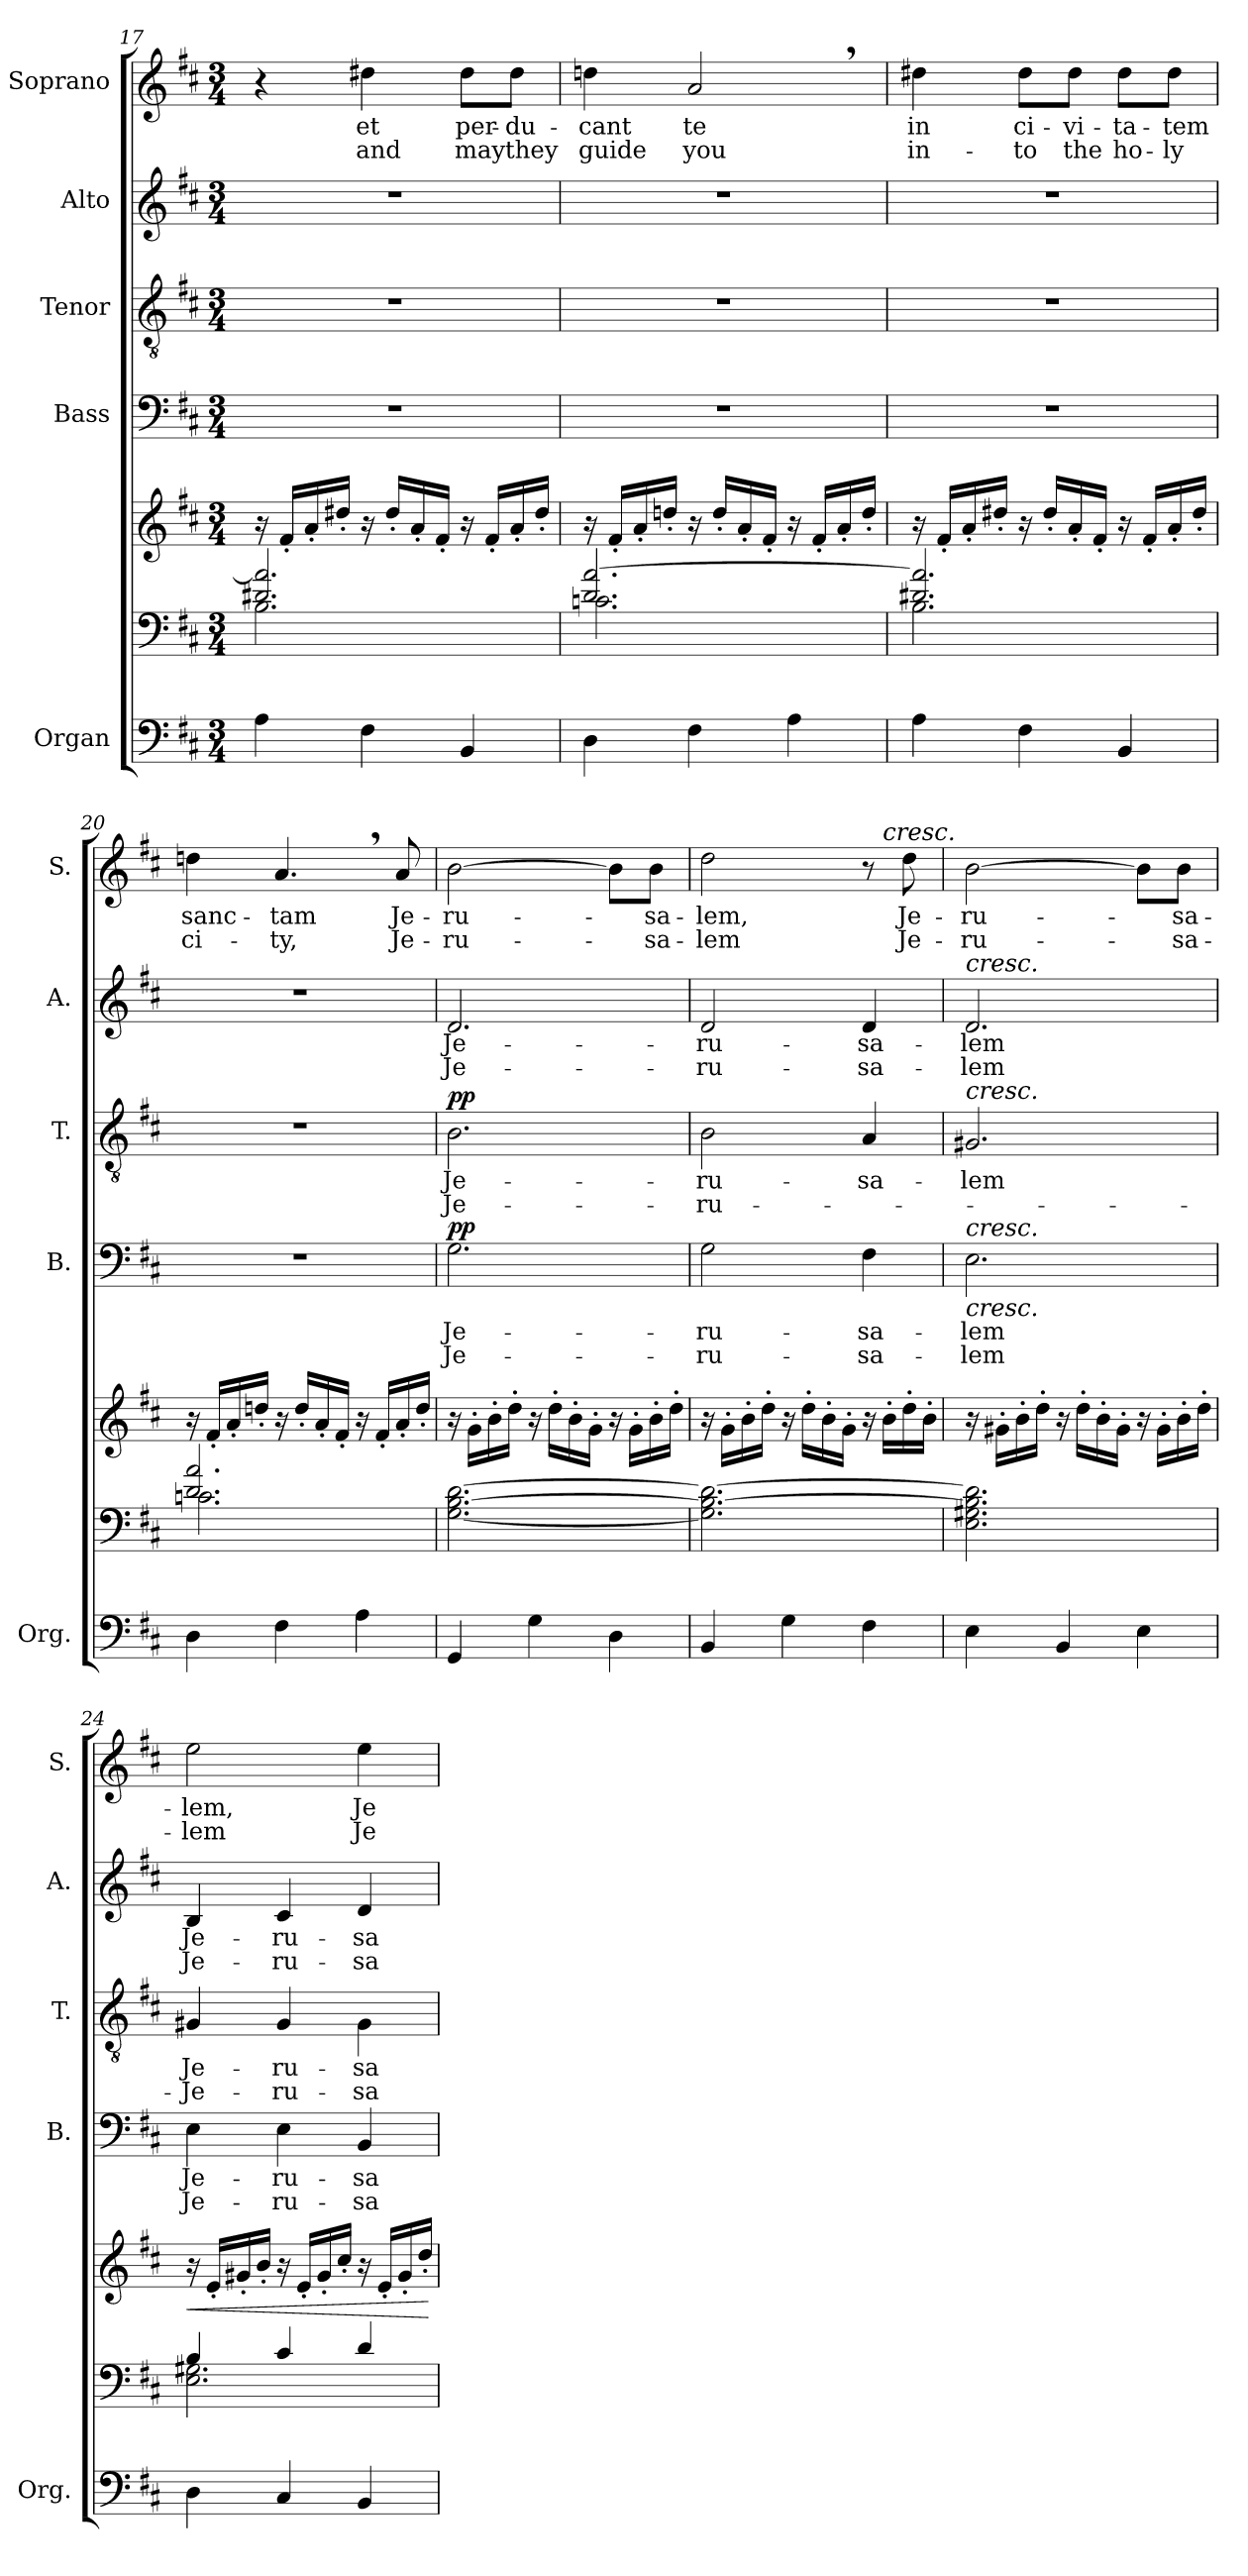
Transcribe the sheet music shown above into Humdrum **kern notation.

**kern	**kern	**kern	**dynam	**kern	**text	**text	**dynam	**kern	**text	**text	**dynam	**kern	**text	**text	**kern	**text	**text
*part5	*part5	*part5	*part5	*part4	*part4	*part4	*part4	*part3	*part3	*part3	*part3	*part2	*part2	*part2	*part1	*part1	*part1
*staff7	*staff6	*staff5	*staff5/6/7	*staff4	*staff4	*staff4	*staff4	*staff3	*staff3	*staff3	*staff3	*staff2	*staff2	*staff2	*staff1	*staff1	*staff1
*I"Organ	*	*	*	*I"Bass	*	*	*	*I"Tenor	*	*	*	*I"Alto	*	*	*I"Soprano	*	*
*I'Org.	*	*	*	*I'B.	*	*	*	*I'T.	*	*	*	*I'A.	*	*	*I'S.	*	*
!!LO:LB:g=z
*clefF4	*clefF4	*clefG2	*	*clefF4	*	*	*	*clefGv2	*	*	*	*clefG2	*	*	*clefG2	*	*
*k[f#c#]	*k[f#c#]	*k[f#c#]	*	*k[f#c#]	*	*	*	*k[f#c#]	*	*	*	*k[f#c#]	*	*	*k[f#c#]	*	*
*D:	*D:	*D:	*	*D:	*	*	*	*D:	*	*	*	*D:	*	*	*D:	*	*
*M3/4	*M3/4	*M3/4	*	*M3/4	*	*	*	*M3/4	*	*	*	*M3/4	*	*	*M3/4	*	*
=17	=17	=17	=17	=17	=17	=17	=17	=17	=17	=17	=17	=17	=17	=17	=17	=17	=17
*	*^	*	*	*	*	*	*	*	*	*	*	*	*	*	*	*	*
4A\	2.d#X/ 2.a/]	2.B\	16r	.	2.r	.	.	.	2.r	.	.	.	2.r	.	.	4r	.	.
.	.	.	16f#'/LL	.	.	.	.	.	.	.	.	.	.	.	.	.	.	.
.	.	.	16a'/	.	.	.	.	.	.	.	.	.	.	.	.	.	.	.
.	.	.	16dd#X'/JJ	.	.	.	.	.	.	.	.	.	.	.	.	.	.	.
!	!	!	!	!	!	!	!	!	!	!	!	!	!	!	!	!	!LO:LY:b	!LO:LY:b
4F#\	.	.	16r	.	.	.	.	.	.	.	.	.	.	.	.	4dd#X\	et	and
.	.	.	16dd#'/LL	.	.	.	.	.	.	.	.	.	.	.	.	.	.	.
.	.	.	16a'/	.	.	.	.	.	.	.	.	.	.	.	.	.	.	.
.	.	.	16f#'/JJ	.	.	.	.	.	.	.	.	.	.	.	.	.	.	.
!	!	!	!	!	!	!	!	!	!	!	!	!	!	!	!	!	!LO:LY:b	!LO:LY:b
4BB/	.	.	16r	.	.	.	.	.	.	.	.	.	.	.	.	8dd#\L	per-	may
.	.	.	16f#'/LL	.	.	.	.	.	.	.	.	.	.	.	.	.	.	.
!	!	!	!	!	!	!	!	!	!	!	!	!	!	!	!	!	!LO:LY:b	!LO:LY:b
.	.	.	16a'/	.	.	.	.	.	.	.	.	.	.	.	.	8dd#\J	-du-	they
.	.	.	16dd#'/JJ	.	.	.	.	.	.	.	.	.	.	.	.	.	.	.
=18	=18	=18	=18	=18	=18	=18	=18	=18	=18	=18	=18	=18	=18	=18	=18	=18	=18	=18
!	!	!	!	!	!	!	!	!	!	!	!	!	!	!	!	!	!LO:LY:b	!LO:LY:b
4D\	2.d/ [2.a/	2.cn\	16r	.	2.r	.	.	.	2.r	.	.	.	2.r	.	.	4ddn\	-cant	guide
.	.	.	16f#'/LL	.	.	.	.	.	.	.	.	.	.	.	.	.	.	.
.	.	.	16a'/	.	.	.	.	.	.	.	.	.	.	.	.	.	.	.
.	.	.	16ddn'/JJ	.	.	.	.	.	.	.	.	.	.	.	.	.	.	.
!	!	!	!	!	!	!	!	!	!	!	!	!	!	!	!	!	!LO:LY:b	!LO:LY:b
4F#\	.	.	16r	.	.	.	.	.	.	.	.	.	.	.	.	2a,/	te	you
.	.	.	16dd'/LL	.	.	.	.	.	.	.	.	.	.	.	.	.	.	.
.	.	.	16a'/	.	.	.	.	.	.	.	.	.	.	.	.	.	.	.
.	.	.	16f#'/JJ	.	.	.	.	.	.	.	.	.	.	.	.	.	.	.
4A\	.	.	16r	.	.	.	.	.	.	.	.	.	.	.	.	.	.	.
.	.	.	16f#'/LL	.	.	.	.	.	.	.	.	.	.	.	.	.	.	.
.	.	.	16a'/	.	.	.	.	.	.	.	.	.	.	.	.	.	.	.
.	.	.	16dd'/JJ	.	.	.	.	.	.	.	.	.	.	.	.	.	.	.
=19	=19	=19	=19	=19	=19	=19	=19	=19	=19	=19	=19	=19	=19	=19	=19	=19	=19	=19
!	!	!	!	!	!	!	!	!	!	!	!	!	!	!	!	!	!LO:LY:b	!LO:LY:b
4A\	2.d#X/ 2.a/]	2.B\	16r	.	2.r	.	.	.	2.r	.	.	.	2.r	.	.	4dd#X\	in	in-
.	.	.	16f#'/LL	.	.	.	.	.	.	.	.	.	.	.	.	.	.	.
.	.	.	16a'/	.	.	.	.	.	.	.	.	.	.	.	.	.	.	.
.	.	.	16dd#X'/JJ	.	.	.	.	.	.	.	.	.	.	.	.	.	.	.
!	!	!	!	!	!	!	!	!	!	!	!	!	!	!	!	!	!LO:LY:b	!LO:LY:b
4F#\	.	.	16r	.	.	.	.	.	.	.	.	.	.	.	.	8dd#\L	ci-	-to
.	.	.	16dd#'/LL	.	.	.	.	.	.	.	.	.	.	.	.	.	.	.
!	!	!	!	!	!	!	!	!	!	!	!	!	!	!	!	!	!LO:LY:b	!LO:LY:b
.	.	.	16a'/	.	.	.	.	.	.	.	.	.	.	.	.	8dd#\J	-vi-	the
.	.	.	16f#'/JJ	.	.	.	.	.	.	.	.	.	.	.	.	.	.	.
!	!	!	!	!	!	!	!	!	!	!	!	!	!	!	!	!	!LO:LY:b	!LO:LY:b
4BB/	.	.	16r	.	.	.	.	.	.	.	.	.	.	.	.	8dd#\L	-ta-	ho-
.	.	.	16f#'/LL	.	.	.	.	.	.	.	.	.	.	.	.	.	.	.
!	!	!	!	!	!	!	!	!	!	!	!	!	!	!	!	!	!LO:LY:b	!LO:LY:b
.	.	.	16a'/	.	.	.	.	.	.	.	.	.	.	.	.	8dd#\J	-tem	-ly
.	.	.	16dd#'/JJ	.	.	.	.	.	.	.	.	.	.	.	.	.	.	.
=20	=20	=20	=20	=20	=20	=20	=20	=20	=20	=20	=20	=20	=20	=20	=20	=20	=20	=20
!	!	!	!	!	!	!	!	!	!	!	!	!	!	!	!	!	!LO:LY:b	!LO:LY:b
4D\	2.d/ 2.a/	2.cn\	16r	.	2.r	.	.	.	2.r	.	.	.	2.r	.	.	4ddn\	sanc-	ci-
.	.	.	16f#'/LL	.	.	.	.	.	.	.	.	.	.	.	.	.	.	.
.	.	.	16a'/	.	.	.	.	.	.	.	.	.	.	.	.	.	.	.
.	.	.	16ddn'/JJ	.	.	.	.	.	.	.	.	.	.	.	.	.	.	.
!	!	!	!	!	!	!	!	!	!	!	!	!	!	!	!	!	!LO:LY:b	!LO:LY:b
4F#\	.	.	16r	.	.	.	.	.	.	.	.	.	.	.	.	4.a,/	-tam	-ty,
.	.	.	16dd'/LL	.	.	.	.	.	.	.	.	.	.	.	.	.	.	.
.	.	.	16a'/	.	.	.	.	.	.	.	.	.	.	.	.	.	.	.
.	.	.	16f#'/JJ	.	.	.	.	.	.	.	.	.	.	.	.	.	.	.
4A\	.	.	16r	.	.	.	.	.	.	.	.	.	.	.	.	.	.	.
.	.	.	16f#'/LL	.	.	.	.	.	.	.	.	.	.	.	.	.	.	.
!	!	!	!	!	!	!	!	!	!	!	!	!	!	!	!	!	!LO:LY:b	!LO:LY:b
.	.	.	16a'/	.	.	.	.	.	.	.	.	.	.	.	.	8a/	Je-	Je-
.	.	.	16dd'/JJ	.	.	.	.	.	.	.	.	.	.	.	.	.	.	.
*	*v	*v	*	*	*	*	*	*	*	*	*	*	*	*	*	*	*	*
!!LO:PB:g=z
=21	=21	=21	=21	=21	=21	=21	=21	=21	=21	=21	=21	=21	=21	=21	=21	=21	=21
!	!	!	!	!	!LO:LY:b	!LO:LY:b	!LO:DY:b	!	!LO:LY:b	!LO:LY:b	!LO:DY:b	!	!LO:LY:b	!LO:LY:b	!	!LO:LY:b	!LO:LY:b
4GG/	[2.G\ [2.B\ [2.d\	16r	.	2.G\	Je-	Je-	pp	2.B\	Je-	Je-	pp	2.d/	Je-	Je-	[2b\	-ru-	-ru-
.	.	16g'\LL	.	.	.	.	.	.	.	.	.	.	.	.	.	.	.
.	.	16b'\	.	.	.	.	.	.	.	.	.	.	.	.	.	.	.
.	.	16dd'\JJ	.	.	.	.	.	.	.	.	.	.	.	.	.	.	.
4G\	.	16r	.	.	.	.	.	.	.	.	.	.	.	.	.	.	.
.	.	16dd'\LL	.	.	.	.	.	.	.	.	.	.	.	.	.	.	.
.	.	16b'\	.	.	.	.	.	.	.	.	.	.	.	.	.	.	.
.	.	16g'\JJ	.	.	.	.	.	.	.	.	.	.	.	.	.	.	.
4D\	.	16r	.	.	.	.	.	.	.	.	.	.	.	.	8b\L]	.	.
.	.	16g'\LL	.	.	.	.	.	.	.	.	.	.	.	.	.	.	.
!	!	!	!	!	!	!	!	!	!	!	!	!	!	!	!	!LO:LY:b	!LO:LY:b
.	.	16b'\	.	.	.	.	.	.	.	.	.	.	.	.	8b\J	-sa-	-sa-
.	.	16dd'\JJ	.	.	.	.	.	.	.	.	.	.	.	.	.	.	.
=22	=22	=22	=22	=22	=22	=22	=22	=22	=22	=22	=22	=22	=22	=22	=22	=22	=22
!	!	!	!	!	!LO:LY:b	!LO:LY:b	!	!	!LO:LY:b	!LO:LY:b	!	!	!LO:LY:b	!LO:LY:b	!	!LO:LY:b	!LO:LY:b
*	*	*	*	*	*	*	*	*	*	*	*	*	*	*	*^	*	*
4BB/	2.G\] 2.B\_ 2.d\_	16r	.	2G\	-ru-	-ru-	.	2B\	-ru-	-ru-	.	2d/	-ru-	-ru-	2dd\	2ryy	-lem,	-lem
.	.	16g'\LL	.	.	.	.	.	.	.	.	.	.	.	.	.	.	.	.
.	.	16b'\	.	.	.	.	.	.	.	.	.	.	.	.	.	.	.	.
.	.	16dd'\JJ	.	.	.	.	.	.	.	.	.	.	.	.	.	.	.	.
4G\	.	16r	.	.	.	.	.	.	.	.	.	.	.	.	.	.	.	.
.	.	16dd'\LL	.	.	.	.	.	.	.	.	.	.	.	.	.	.	.	.
.	.	16b'\	.	.	.	.	.	.	.	.	.	.	.	.	.	.	.	.
.	.	16g'\JJ	.	.	.	.	.	.	.	.	.	.	.	.	.	.	.	.
!	!	!	!	!	!LO:LY:b	!LO:LY:b	!	!	!LO:LY:b	!	!	!	!LO:LY:b	!LO:LY:b	!	!	!	!
4F#\	.	16r	.	4F#\	-sa-	-sa-	.	4A/	-sa-	.	.	4d/	-sa-	-sa-	8r	16ryy	.	.
!	!	!	!	!	!	!	!	!	!	!	!	!	!	!	!	!LO:TX:a:i:t=cresc.	!	!
.	.	16b'\LL	.	.	.	.	.	.	.	.	.	.	.	.	.	8.ryy	.	.
!	!	!	!	!	!	!	!	!	!	!	!	!	!	!	!	!	!LO:LY:b	!LO:LY:b
.	.	16dd'\	.	.	.	.	.	.	.	.	.	.	.	.	8dd\	.	Je-	Je-
.	.	16b'\JJ	.	.	.	.	.	.	.	.	.	.	.	.	.	.	.	.
=23	=23	=23	=23	=23	=23	=23	=23	=23	=23	=23	=23	=23	=23	=23	=23	=23	=23	=23
!	!	!	!	!	!	!	!	!	!	!	!	!LO:TX:a:i:t=cresc.	!	!	!	!	!	!
!	!	!	!	!	!	!	!	!LO:TX:a:i:t=cresc.	!	!	!	!	!	!	!	!	!	!
!	!	!	!	!LO:TX:b:i:t=cresc.	!	!	!	!	!	!	!	!	!	!	!	!	!	!
!	!	!	!	!LO:TX:a:i:t=cresc.	!	!	!	!	!	!	!	!	!	!	!	!	!	!
!	!	!	!	!	!LO:LY:b	!LO:LY:b	!	!	!LO:LY:b	!	!	!	!LO:LY:b	!LO:LY:b	!	!	!LO:LY:b	!LO:LY:b
*	*	*	*	*	*	*	*	*	*	*	*	*	*	*	*v	*v	*	*
4E\	2.E\ 2.G#X\ 2.B\] 2.d\]	16r	.	2.E\	-lem	-lem	.	2.G#X/	-lem	.	.	2.d/	-lem	-lem	[2b\	-ru-	-ru-
.	.	16g#X'\LL	.	.	.	.	.	.	.	.	.	.	.	.	.	.	.
.	.	16b'\	.	.	.	.	.	.	.	.	.	.	.	.	.	.	.
.	.	16dd'\JJ	.	.	.	.	.	.	.	.	.	.	.	.	.	.	.
4BB/	.	16r	.	.	.	.	.	.	.	.	.	.	.	.	.	.	.
.	.	16dd'\LL	.	.	.	.	.	.	.	.	.	.	.	.	.	.	.
.	.	16b'\	.	.	.	.	.	.	.	.	.	.	.	.	.	.	.
.	.	16g#'\JJ	.	.	.	.	.	.	.	.	.	.	.	.	.	.	.
4E\	.	16r	.	.	.	.	.	.	.	.	.	.	.	.	8b\L]	.	.
.	.	16g#'\LL	.	.	.	.	.	.	.	.	.	.	.	.	.	.	.
!	!	!	!	!	!	!	!	!	!	!	!	!	!	!	!	!LO:LY:b	!LO:LY:b
.	.	16b'\	.	.	.	.	.	.	.	.	.	.	.	.	8b\J	-sa-	-sa-
.	.	16dd'\JJ	.	.	.	.	.	.	.	.	.	.	.	.	.	.	.
=24	=24	=24	=24	=24	=24	=24	=24	=24	=24	=24	=24	=24	=24	=24	=24	=24	=24
*	*^	*	*	*	*	*	*	*	*	*	*	*	*	*	*	*	*
!	!	!	!	!LO:HP:b	!	!LO:LY:b	!LO:LY:b	!	!	!LO:LY:b	!LO:LY:b	!	!	!LO:LY:b	!LO:LY:b	!	!LO:LY:b	!LO:LY:b
4D\	4B/	2.E\ 2.G#X\	16r	<	4E\	Je-	Je-	.	4G#X/	Je-	Je-	.	4B/	Je-	Je-	2ee\	-lem,	-lem
.	.	.	16e'/LL	.	.	.	.	.	.	.	.	.	.	.	.	.	.	.
.	.	.	16g#X'/	.	.	.	.	.	.	.	.	.	.	.	.	.	.	.
.	.	.	16b'/JJ	.	.	.	.	.	.	.	.	.	.	.	.	.	.	.
!	!	!	!	!	!	!LO:LY:b	!LO:LY:b	!	!	!LO:LY:b	!LO:LY:b	!	!	!LO:LY:b	!LO:LY:b	!	!	!
4C#/	4c#/	.	16r	.	4E\	-ru-	-ru-	.	4G#/	-ru-	-ru-	.	4c#/	-ru-	-ru-	.	.	.
.	.	.	16e'/LL	.	.	.	.	.	.	.	.	.	.	.	.	.	.	.
.	.	.	16g#'/	.	.	.	.	.	.	.	.	.	.	.	.	.	.	.
.	.	.	16cc#'/JJ	.	.	.	.	.	.	.	.	.	.	.	.	.	.	.
!	!	!	!	!	!	!LO:LY:b	!LO:LY:b	!	!	!LO:LY:b	!LO:LY:b	!	!	!LO:LY:b	!LO:LY:b	!	!LO:LY:b	!LO:LY:b
4BB/	4d/	.	16r	.	4BB/	-sa-	-sa-	.	4G#\	-sa-	-sa-	.	4d/	-sa-	-sa-	4ee\	Je-	Je-
.	.	.	16e'/LL	.	.	.	.	.	.	.	.	.	.	.	.	.	.	.
.	.	.	16g#'/	.	.	.	.	.	.	.	.	.	.	.	.	.	.	.
.	.	.	16dd'/JJ	.	.	.	.	.	.	.	.	.	.	.	.	.	.	.
*	*v	*v	*	*	*	*	*	*	*	*	*	*	*	*	*	*	*	*
.	.	.	[	.	.	.	.	.	.	.	.	.	.	.	.	.	.
=	=	=	=	=	=	=	=	=	=	=	=	=	=	=	=	=	=
*-	*-	*-	*-	*-	*-	*-	*-	*-	*-	*-	*-	*-	*-	*-	*-	*-	*-
